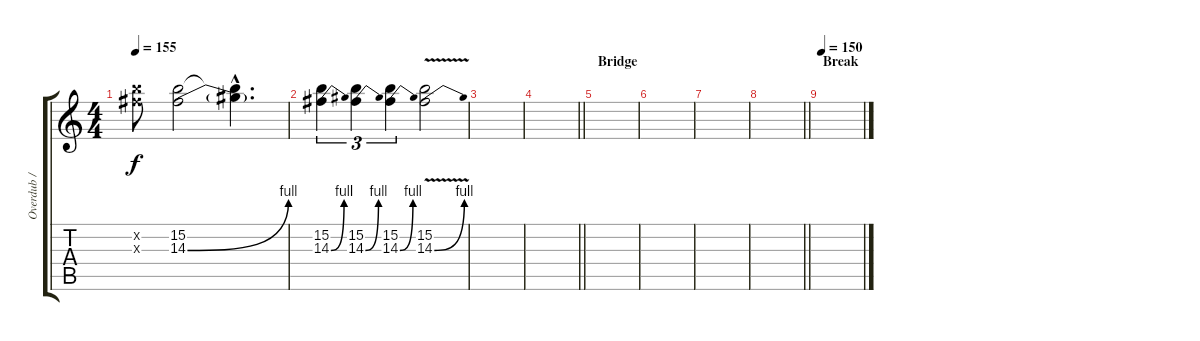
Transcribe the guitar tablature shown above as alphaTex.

\track ("Overdub / Effects" "Overdub / ") {instrument distortionguitar}
\staff {score tabs}
\tuning (Db4 Ab3 E3 B2 Gb2 Db2) {hide}
\ts (4 4)
\tempo 155
\clef g2
\ks c
(15.2{x} 14.3{x}).8{dy f} (15.2 14.3{be (bend 0 0 60 4)}).2 (15.2{hac t} 14.3{hac t}).4{d} |
(15.2 14.3{be (bend 0 0 60 4)}).4{tu (3 2)} (15.2 14.3{be (bend 0 0 60 4)}).4{tu (3 2)} (15.2 14.3{be (bend 0 0 60 4)}).4{tu (3 2)} (15.2 14.3{be (bend 0 0 60 4) v}).2 |
|
\barLineRight lightlight
|
\section ("" "Bridge")
|
|
|
\barLineRight lightlight
|
\section ("" "Break")
\tempo 150
